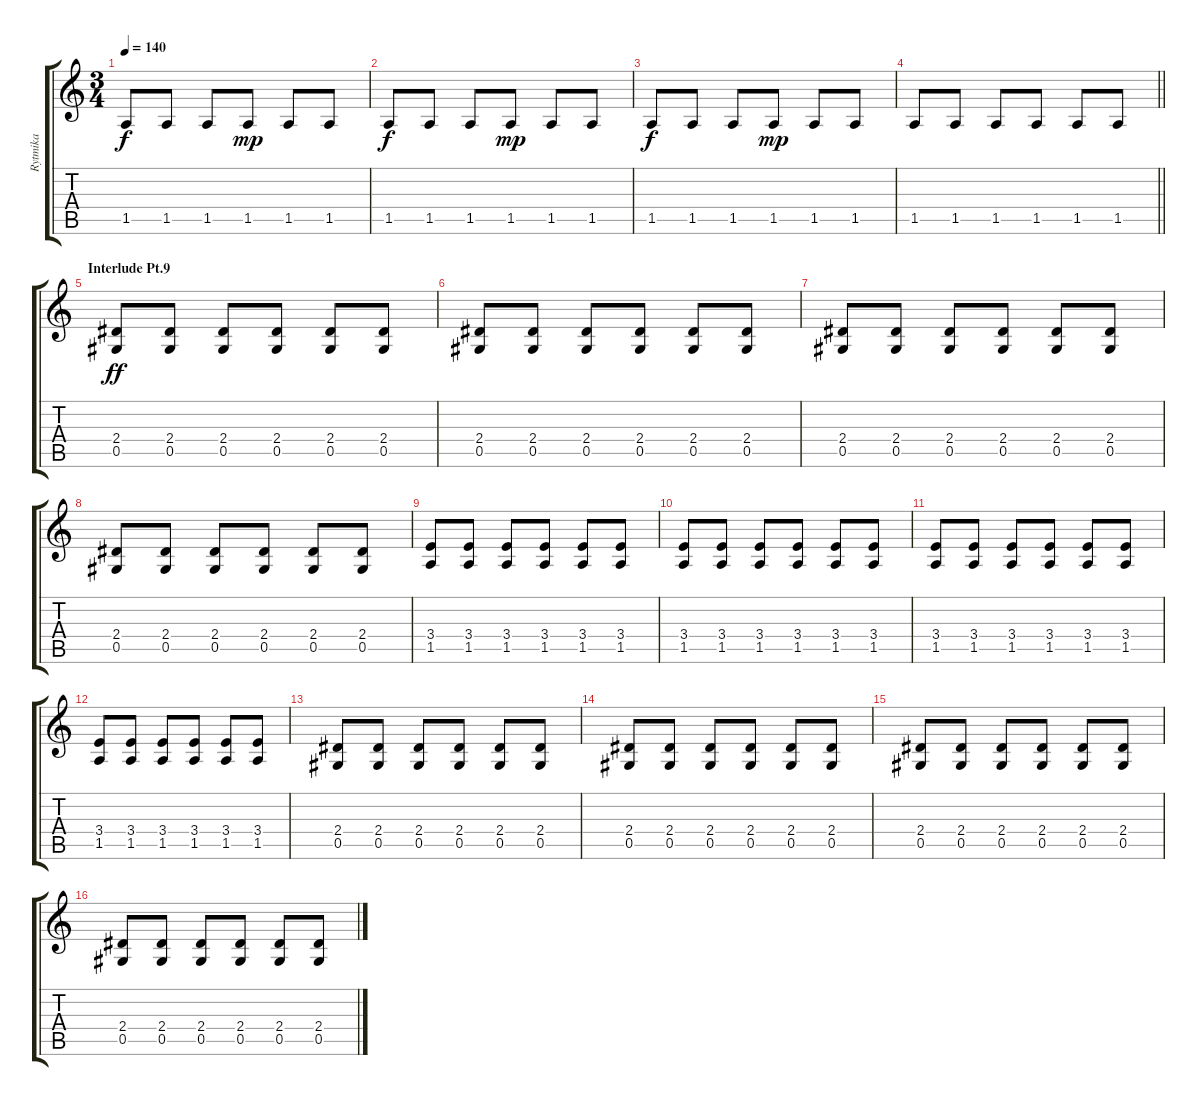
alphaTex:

\track ("Rytmika" "Rytmika") {instrument overdrivenguitar}
\staff {score tabs}
\tuning (Eb4 Bb3 Gb3 Db3 Ab2 Eb2) {hide}
\ts (3 4)
\tempo 140
\clef g2
\ks c
1.5.8{dy f} 1.5.8 1.5.8 1.5.8{dy mp} 1.5.8 1.5.8 |
1.5.8{dy f} 1.5.8 1.5.8 1.5.8{dy mp} 1.5.8 1.5.8 |
1.5.8{dy f} 1.5.8 1.5.8 1.5.8{dy mp} 1.5.8 1.5.8 |
\barLineRight lightlight
1.5.8 1.5.8 1.5.8 1.5.8 1.5.8 1.5.8 |
\section ("" "Interlude Pt.9")
(2.4 0.5).8{dy ff} (2.4 0.5).8 (2.4 0.5).8 (2.4 0.5).8 (2.4 0.5).8 (2.4 0.5).8 |
(2.4 0.5).8 (2.4 0.5).8 (2.4 0.5).8 (2.4 0.5).8 (2.4 0.5).8 (2.4 0.5).8 |
(2.4 0.5).8 (2.4 0.5).8 (2.4 0.5).8 (2.4 0.5).8 (2.4 0.5).8 (2.4 0.5).8 |
(2.4 0.5).8 (2.4 0.5).8 (2.4 0.5).8 (2.4 0.5).8 (2.4 0.5).8 (2.4 0.5).8 |
(3.4 1.5).8 (3.4 1.5).8 (3.4 1.5).8 (3.4 1.5).8 (3.4 1.5).8 (3.4 1.5).8 |
(3.4 1.5).8 (3.4 1.5).8 (3.4 1.5).8 (3.4 1.5).8 (3.4 1.5).8 (3.4 1.5).8 |
(3.4 1.5).8 (3.4 1.5).8 (3.4 1.5).8 (3.4 1.5).8 (3.4 1.5).8 (3.4 1.5).8 |
(3.4 1.5).8 (3.4 1.5).8 (3.4 1.5).8 (3.4 1.5).8 (3.4 1.5).8 (3.4 1.5).8 |
(2.4 0.5).8 (2.4 0.5).8 (2.4 0.5).8 (2.4 0.5).8 (2.4 0.5).8 (2.4 0.5).8 |
(2.4 0.5).8 (2.4 0.5).8 (2.4 0.5).8 (2.4 0.5).8 (2.4 0.5).8 (2.4 0.5).8 |
(2.4 0.5).8 (2.4 0.5).8 (2.4 0.5).8 (2.4 0.5).8 (2.4 0.5).8 (2.4 0.5).8 |
(2.4 0.5).8 (2.4 0.5).8 (2.4 0.5).8 (2.4 0.5).8 (2.4 0.5).8 (2.4 0.5).8
